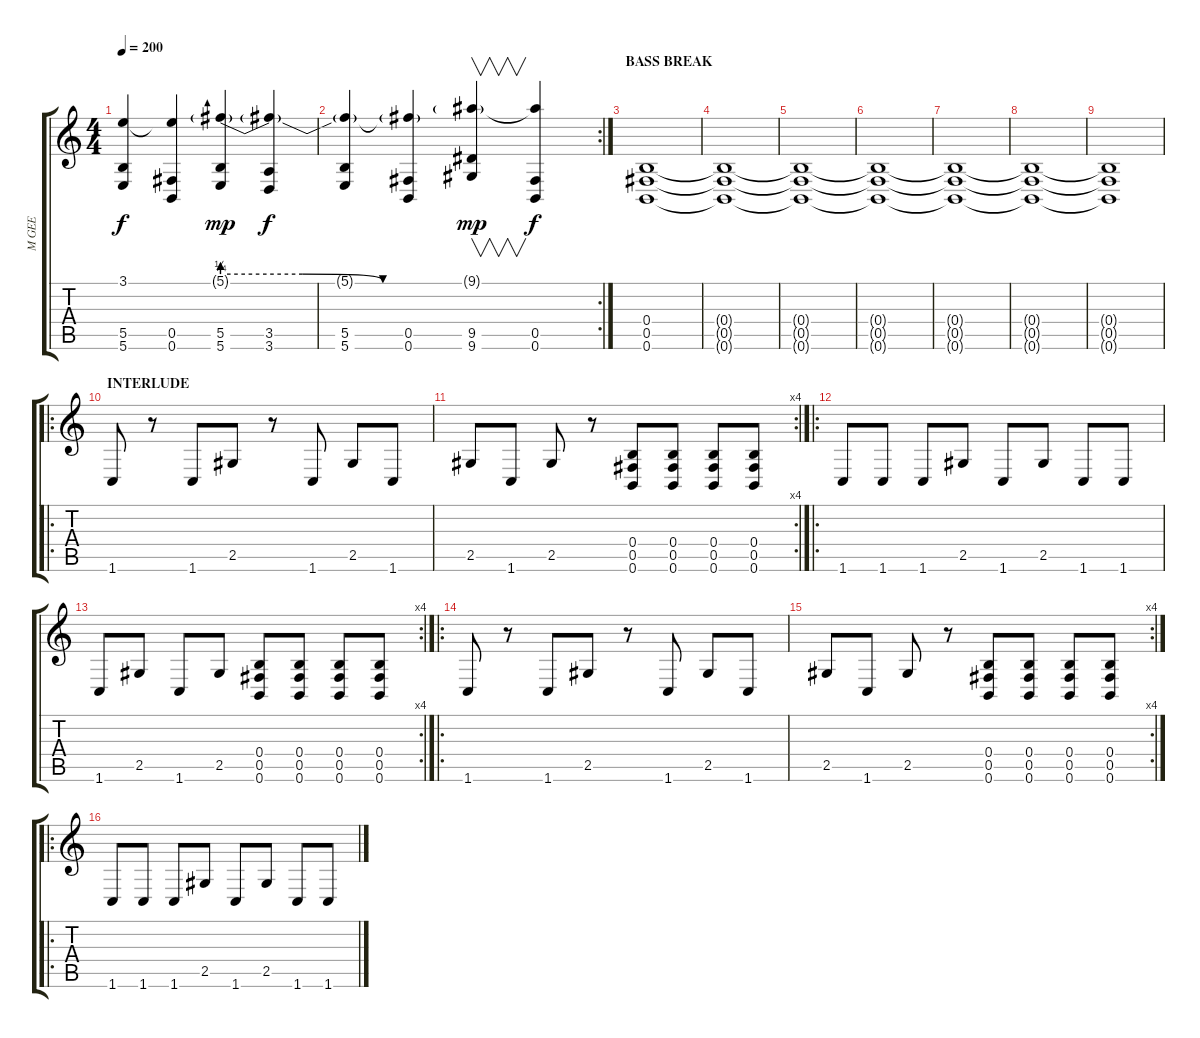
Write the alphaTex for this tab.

\track ("M GEE" "M GEE") {instrument distortionguitar}
\staff {score tabs}
\tuning (Db4 Ab3 E3 B2 Gb2 B1) {hide}
\ts (4 4)
\tempo 200
\clef g2
\ks c
(3.1{t} 5.5 5.6).4{dy f} (3.1{t} 0.5 0.6).4 (5.1{be (custom 0 1 20 1 40 0 60 0) g} 5.5 5.6).4{dy mp} (5.1{t} 3.5 3.6).4{dy f} |
\rc 2
(5.1{t} 5.5 5.6).4 (5.1{t} 0.5 0.6).4 (9.1{g} 9.5 9.6).4{v dy mp} (9.1{t} 0.5 0.6).4{dy f} |
\section ("" "BASS BREAK")
(0.4 0.5 0.6).1 |
(0.4{t} 0.5{t} 0.6{t}).1 |
(0.4{t} 0.5{t} 0.6{t}).1 |
(0.4{t} 0.5{t} 0.6{t}).1 |
(0.4{t} 0.5{t} 0.6{t}).1 |
(0.4{t} 0.5{t} 0.6{t}).1 |
(0.4{t} 0.5{t} 0.6{t}).1 |
\ro
\section ("" "INTERLUDE")
1.6.8 r.8 1.6.8 2.5.8 r.8 1.6.8 2.5.8 1.6.8 |
\rc 4
2.5.8 1.6.8 2.5.8 r.8 (0.4 0.5 0.6).8 (0.4 0.5 0.6).8 (0.4 0.5 0.6).8 (0.4 0.5 0.6).8 |
\ro
1.6.8 1.6.8 1.6.8 2.5.8 1.6.8 2.5.8 1.6.8 1.6.8 |
\rc 4
1.6.8 2.5.8 1.6.8 2.5.8 (0.4 0.5 0.6).8 (0.4 0.5 0.6).8 (0.4 0.5 0.6).8 (0.4 0.5 0.6).8 |
\ro
1.6.8 r.8 1.6.8 2.5.8 r.8 1.6.8 2.5.8 1.6.8 |
\rc 4
2.5.8 1.6.8 2.5.8 r.8 (0.4 0.5 0.6).8 (0.4 0.5 0.6).8 (0.4 0.5 0.6).8 (0.4 0.5 0.6).8 |
\ro
1.6.8 1.6.8 1.6.8 2.5.8 1.6.8 2.5.8 1.6.8 1.6.8
